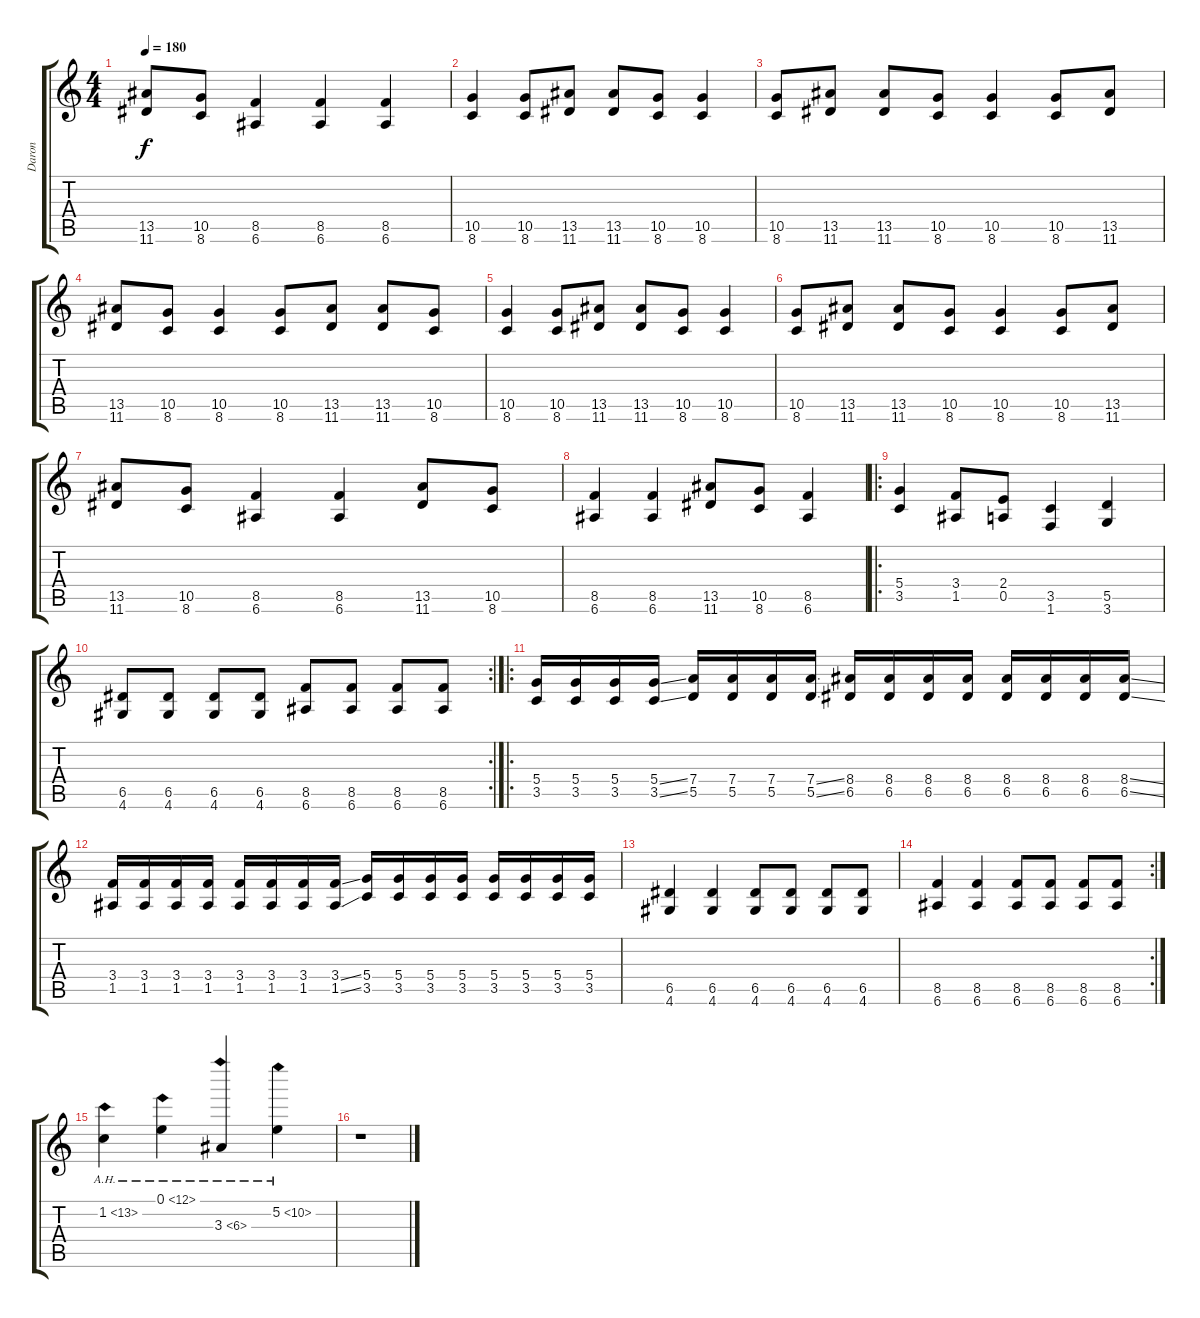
\track ("Daron" "Daron") {instrument overdrivenguitar}
\staff {score tabs}
\tuning (E4 B3 G3 D3 A2 E2) {hide}
\ts (4 4)
\tempo 180
\clef g2
\ks c
(13.5 11.6).8{dy f} (10.5 8.6).8 (8.5 6.6).4 (8.5 6.6).4 (8.5 6.6).4 |
(10.5 8.6).4 (10.5 8.6).8 (13.5 11.6).8 (13.5 11.6).8 (10.5 8.6).8 (10.5 8.6).4 |
(10.5 8.6).8 (13.5 11.6).8 (13.5 11.6).8 (10.5 8.6).8 (10.5 8.6).4 (10.5 8.6).8 (13.5 11.6).8 |
(13.5 11.6).8 (10.5 8.6).8 (10.5 8.6).4 (10.5 8.6).8 (13.5 11.6).8 (13.5 11.6).8 (10.5 8.6).8 |
(10.5 8.6).4 (10.5 8.6).8 (13.5 11.6).8 (13.5 11.6).8 (10.5 8.6).8 (10.5 8.6).4 |
(10.5 8.6).8 (13.5 11.6).8 (13.5 11.6).8 (10.5 8.6).8 (10.5 8.6).4 (10.5 8.6).8 (13.5 11.6).8 |
(13.5 11.6).8 (10.5 8.6).8 (8.5 6.6).4 (8.5 6.6).4 (13.5 11.6).8 (10.5 8.6).8 |
(8.5 6.6).4 (8.5 6.6).4 (13.5 11.6).8 (10.5 8.6).8 (8.5 6.6).4 |
\ro
(5.4 3.5).4{instrument overdrivenguitar} (3.4 1.5).8 (2.4 0.5).8 (3.5 1.6).4 (5.5 3.6).4 |
\rc 2
(6.5 4.6).8 (6.5 4.6).8 (6.5 4.6).8 (6.5 4.6).8 (8.5 6.6).8 (8.5 6.6).8 (8.5 6.6).8 (8.5 6.6).8 |
\ro
(5.4 3.5).16 (5.4 3.5).16 (5.4 3.5).16 (5.4{ss} 3.5{ss}).16 (7.4 5.5).16 (7.4 5.5).16 (7.4 5.5).16 (7.4{ss} 5.5{ss}).16 (8.4 6.5).16 (8.4 6.5).16 (8.4 6.5).16 (8.4 6.5).16 (8.4 6.5).16 (8.4 6.5).16 (8.4 6.5).16 (8.4{ss} 6.5{ss}).16 |
(3.4 1.5).16 (3.4 1.5).16 (3.4 1.5).16 (3.4 1.5).16 (3.4 1.5).16 (3.4 1.5).16 (3.4 1.5).16 (3.4{ss} 1.5{ss}).16 (5.4 3.5).16 (5.4 3.5).16 (5.4 3.5).16 (5.4 3.5).16 (5.4 3.5).16 (5.4 3.5).16 (5.4 3.5).16 (5.4 3.5).16 |
(6.5 4.6).4 (6.5 4.6).4 (6.5 4.6).8 (6.5 4.6).8 (6.5 4.6).8 (6.5 4.6).8 |
\rc 2
(8.5 6.6).4 (8.5 6.6).4 (8.5 6.6).8 (8.5 6.6).8 (8.5 6.6).8 (8.5 6.6).8 |
1.2{ah 12}.4 0.1{ah 12}.4 3.3{ah 3}.4 5.2{ah 5}.4 |
r.1
